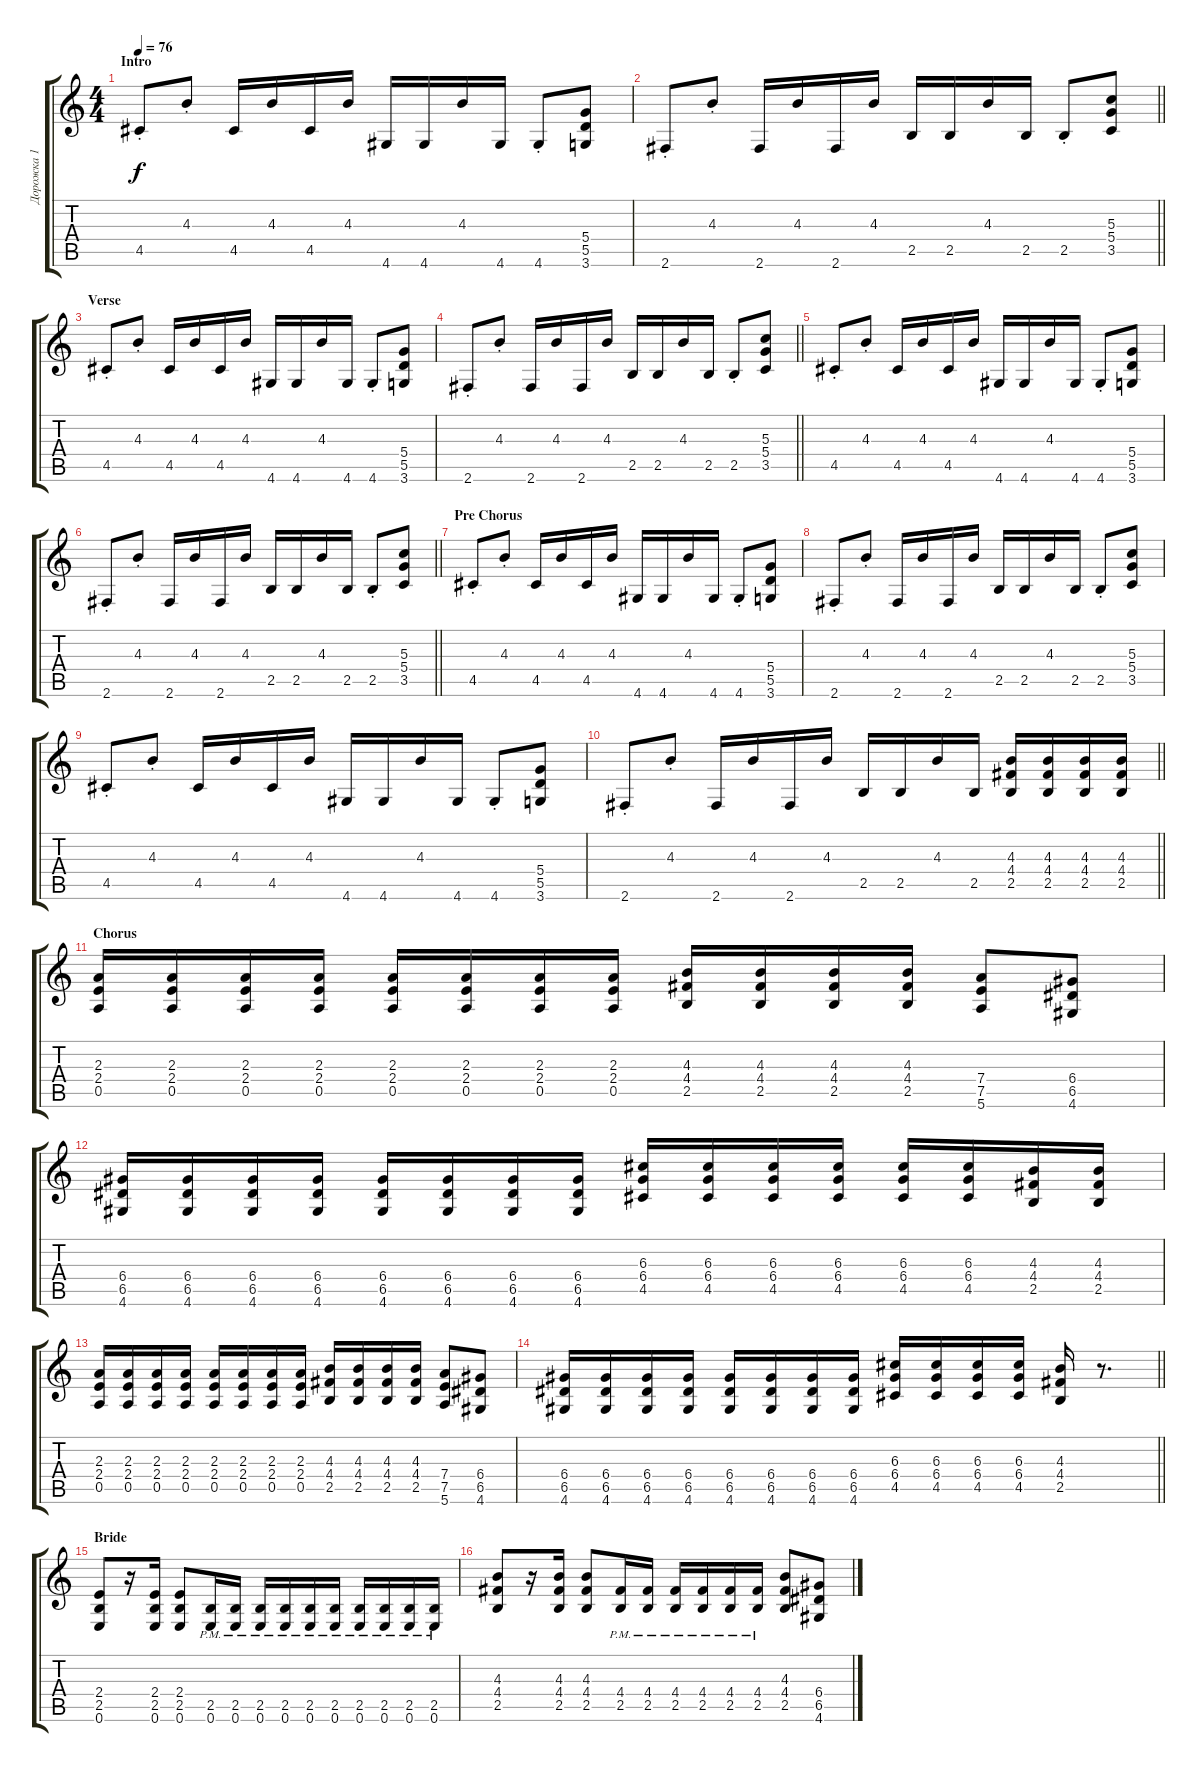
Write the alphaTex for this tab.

\track ("Дорожка 1" "Дорожка 1") {instrument distortionguitar}
\staff {score tabs}
\tuning (E4 B3 G3 D3 A2 E2) {hide}
\ts (4 4)
\section ("" "Intro")
\tempo 76
\clef g2
\ks c
4.5{st}.8{dy f} 4.3{st}.8 4.5.16 4.3.16 4.5.16 4.3.16 4.6.16 4.6.16 4.3.16 4.6.16 4.6{st}.8 (5.4 5.5 3.6).8 |
\barLineRight lightlight
2.6{st}.8 4.3{st}.8 2.6.16 4.3.16 2.6.16 4.3.16 2.5.16 2.5.16 4.3.16 2.5.16 2.5{st}.8 (5.3 5.4 3.5).8 |
\section ("" "Verse")
4.5{st}.8 4.3{st}.8 4.5.16 4.3.16 4.5.16 4.3.16 4.6.16 4.6.16 4.3.16 4.6.16 4.6{st}.8 (5.4 5.5 3.6).8 |
\barLineRight lightlight
2.6{st}.8 4.3{st}.8 2.6.16 4.3.16 2.6.16 4.3.16 2.5.16 2.5.16 4.3.16 2.5.16 2.5{st}.8 (5.3 5.4 3.5).8 |
4.5{st}.8 4.3{st}.8 4.5.16 4.3.16 4.5.16 4.3.16 4.6.16 4.6.16 4.3.16 4.6.16 4.6{st}.8 (5.4 5.5 3.6).8 |
\barLineRight lightlight
2.6{st}.8 4.3{st}.8 2.6.16 4.3.16 2.6.16 4.3.16 2.5.16 2.5.16 4.3.16 2.5.16 2.5{st}.8 (5.3 5.4 3.5).8 |
\section ("" "Pre Chorus")
4.5{st}.8 4.3{st}.8 4.5.16 4.3.16 4.5.16 4.3.16 4.6.16 4.6.16 4.3.16 4.6.16 4.6{st}.8 (5.4 5.5 3.6).8 |
2.6{st}.8 4.3{st}.8 2.6.16 4.3.16 2.6.16 4.3.16 2.5.16 2.5.16 4.3.16 2.5.16 2.5{st}.8 (5.3 5.4 3.5).8 |
4.5{st}.8 4.3{st}.8 4.5.16 4.3.16 4.5.16 4.3.16 4.6.16 4.6.16 4.3.16 4.6.16 4.6{st}.8 (5.4 5.5 3.6).8 |
\barLineRight lightlight
2.6{st}.8 4.3{st}.8 2.6.16 4.3.16 2.6.16 4.3.16 2.5.16 2.5.16 4.3.16 2.5.16 (4.3 4.4 2.5).16 (4.3 4.4 2.5).16 (4.3 4.4 2.5).16 (4.3 4.4 2.5).16 |
\section ("" "Chorus")
(2.3 2.4 0.5).16 (2.3 2.4 0.5).16 (2.3 2.4 0.5).16 (2.3 2.4 0.5).16 (2.3 2.4 0.5).16 (2.3 2.4 0.5).16 (2.3 2.4 0.5).16 (2.3 2.4 0.5).16 (4.3 4.4 2.5).16 (4.3 4.4 2.5).16 (4.3 4.4 2.5).16 (4.3 4.4 2.5).16 (7.4 7.5 5.6).8 (6.4 6.5 4.6).8 |
(6.4 6.5 4.6).16 (6.4 6.5 4.6).16 (6.4 6.5 4.6).16 (6.4 6.5 4.6).16 (6.4 6.5 4.6).16 (6.4 6.5 4.6).16 (6.4 6.5 4.6).16 (6.4 6.5 4.6).16 (6.3 6.4 4.5).16 (6.3 6.4 4.5).16 (6.3 6.4 4.5).16 (6.3 6.4 4.5).16 (6.3 6.4 4.5).16 (6.3 6.4 4.5).16 (4.3 4.4 2.5).16 (4.3 4.4 2.5).16 |
(2.3 2.4 0.5).16 (2.3 2.4 0.5).16 (2.3 2.4 0.5).16 (2.3 2.4 0.5).16 (2.3 2.4 0.5).16 (2.3 2.4 0.5).16 (2.3 2.4 0.5).16 (2.3 2.4 0.5).16 (4.3 4.4 2.5).16 (4.3 4.4 2.5).16 (4.3 4.4 2.5).16 (4.3 4.4 2.5).16 (7.4 7.5 5.6).8 (6.4 6.5 4.6).8 |
\barLineRight lightlight
(6.4 6.5 4.6).16 (6.4 6.5 4.6).16 (6.4 6.5 4.6).16 (6.4 6.5 4.6).16 (6.4 6.5 4.6).16 (6.4 6.5 4.6).16 (6.4 6.5 4.6).16 (6.4 6.5 4.6).16 (6.3 6.4 4.5).16 (6.3 6.4 4.5).16 (6.3 6.4 4.5).16 (6.3 6.4 4.5).16 (4.3 4.4 2.5).16 r.8{d} |
\section ("" "Bride")
(2.4 2.5 0.6).8 r.16 (2.4 2.5 0.6).16 (2.4 2.5 0.6).8 (2.5{pm} 0.6{pm}).16 (2.5{pm} 0.6{pm}).16 (2.5{pm} 0.6{pm}).16 (2.5{pm} 0.6{pm}).16 (2.5{pm} 0.6{pm}).16 (2.5{pm} 0.6{pm}).16 (2.5{pm} 0.6{pm}).16 (2.5{pm} 0.6{pm}).16 (2.5{pm} 0.6{pm}).16 (2.5{pm} 0.6{pm}).16 |
(4.3 4.4 2.5).8 r.16 (4.3 4.4 2.5).16 (4.3 4.4 2.5).8 (4.4{pm} 2.5{pm}).16 (4.4{pm} 2.5{pm}).16 (4.4{pm} 2.5{pm}).16 (4.4{pm} 2.5{pm}).16 (4.4{pm} 2.5{pm}).16 (4.4{pm} 2.5{pm}).16 (4.3 4.4 2.5).8 (6.4 6.5 4.6).8
